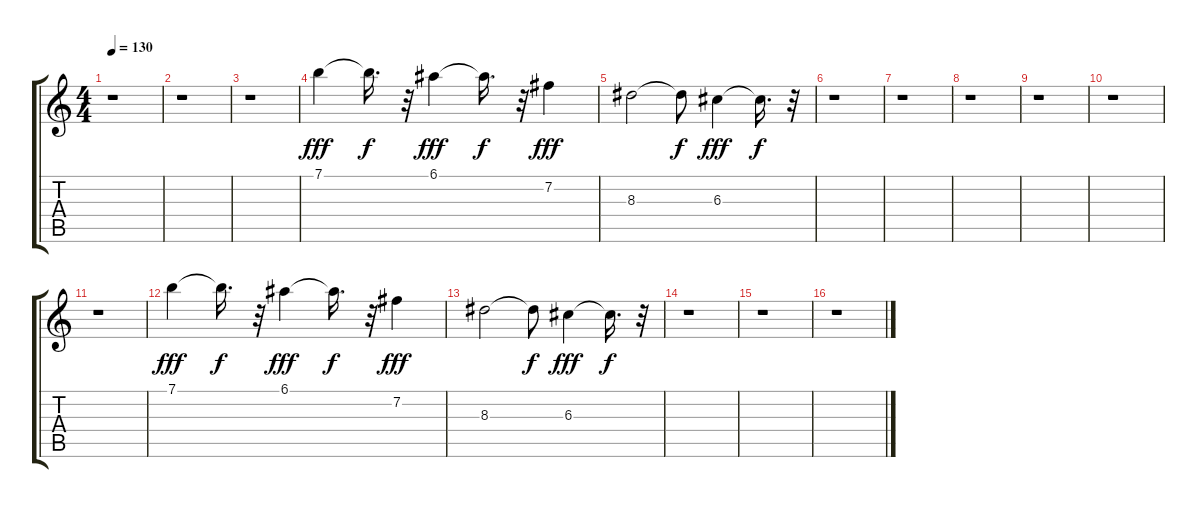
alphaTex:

\track "" {instrument electricguitarclean}
\staff {score tabs}
\tuning (E4 B3 G3 D3 A2 E2) {hide}
\ts (4 4)
\tempo 130
\clef g2
\ks c
r.1{dy f} |
r.1 |
r.1 |
7.1.4{dy fff} 7.1{t}.16{d dy f} r.32 6.1.4{dy fff} 6.1{t}.16{d dy f} r.32 7.2.4{dy fff} |
8.3.2 8.3{t}.8{dy f} 6.3.4{dy fff} 6.3{t}.16{d dy f} r.32 |
r.1 |
r.1 |
r.1 |
r.1 |
r.1 |
r.1 |
7.1.4{dy fff} 7.1{t}.16{d dy f} r.32 6.1.4{dy fff} 6.1{t}.16{d dy f} r.32 7.2.4{dy fff} |
8.3.2 8.3{t}.8{dy f} 6.3.4{dy fff} 6.3{t}.16{d dy f} r.32 |
r.1 |
r.1 |
r.1
